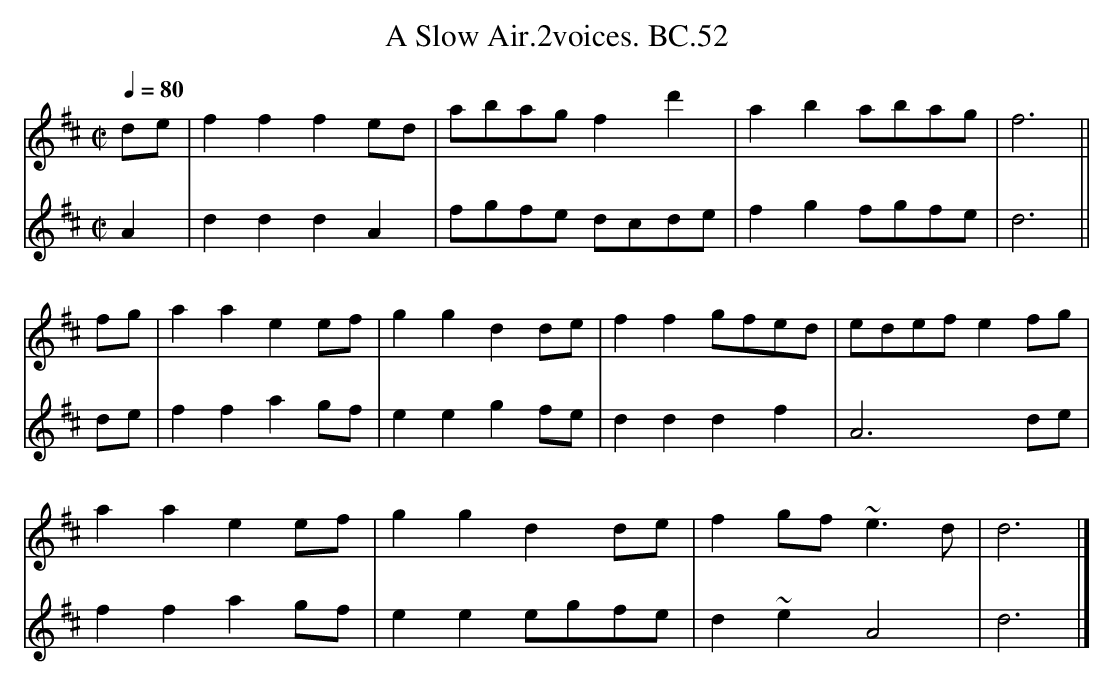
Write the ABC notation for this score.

X:1
T:Slow Air.2voices. BC.52, A
M:C|
L:1/8
Q:1/4=80
K:D
[V:1]de|f2 f2 f2 ed|abag f2 d'2|a2 b2 abag|f6||
[V:2][L:1/4]A|d d d A|f/g/f/e/ d/c/d/e/|f g f/g/f/e/|d3||
[V:1]fg|a2 a2 e2 ef|g2 g2 d2 de|f2 f2 gfed|edef e2 fg|
[V:2]d/e/|f f a g/f/|e e g f/e/|d d d f|A3 d/e/|
[V:1]a2 a2 e2 ef|g2 g2 d2 de|f2 gf ~e3 d|d6|]
[V:2]f f a g/f/|e e e/g/f/e/|d ~e A2|d3|]
